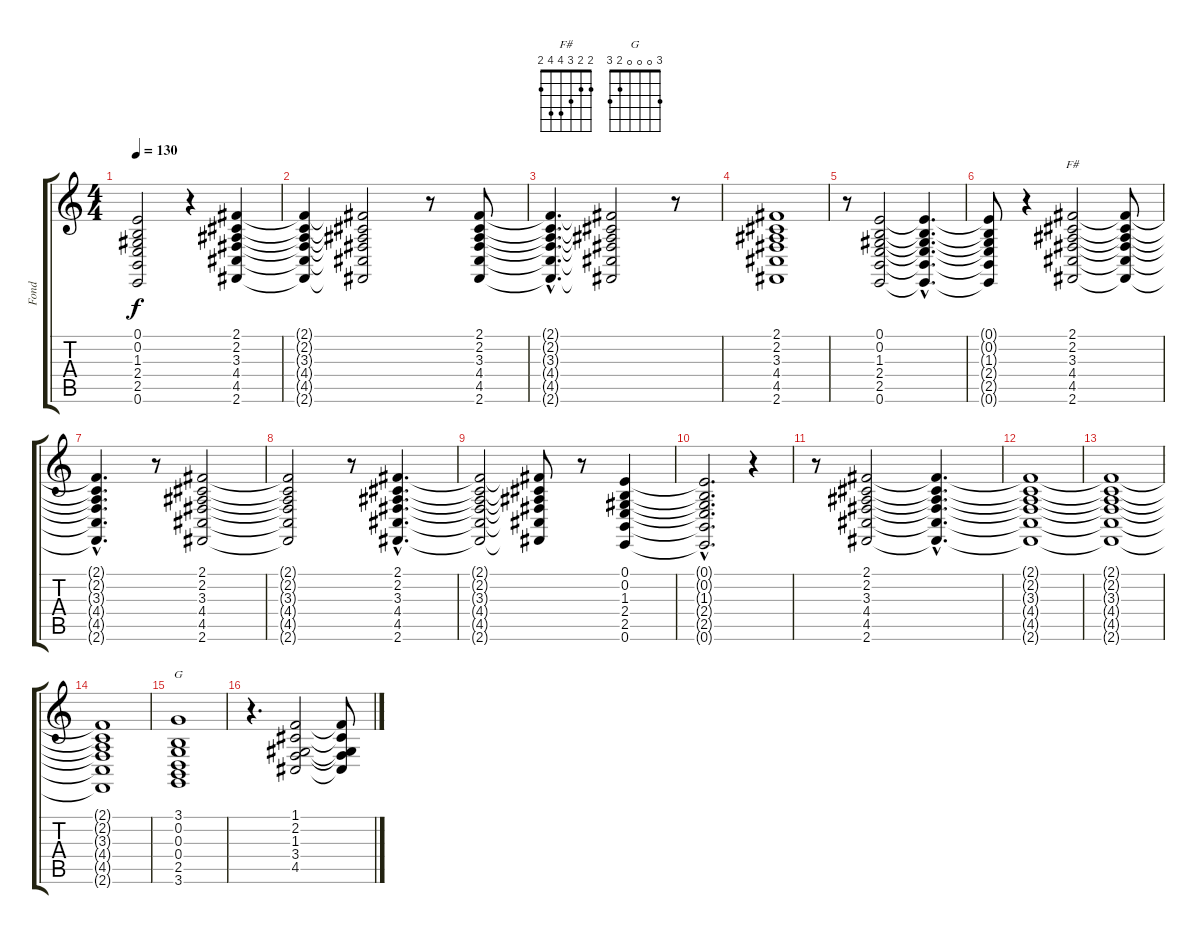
\track ("Fond" "Fond") {instrument stringensemble1}
\staff {score tabs}
\tuning (E4 B3 G3 D3 A2 E2) {hide}
\chord ("F#" 2 2 3 4 4 2)
\chord ("G" 3 0 0 0 2 3)
\ts (4 4)
\tempo 130
\clef g2
\ks c
(0.1{t} 0.2{t} 1.3{t} 2.4{t} 2.5{t} 0.6{t}).2{dy f} r.4 (2.1 2.2 3.3 4.4 4.5 2.6).4 |
(2.1{t} 2.2{t} 3.3{t} 4.4{t} 4.5{t} 2.6{t}).4 (2.1{t} 2.2{t} 3.3{t} 4.4{t} 4.5{t} 2.6{t}).2 r.8 (2.1 2.2 3.3 4.4 4.5 2.6).8 |
(2.1{hac t} 2.2{hac t} 3.3{hac t} 4.4{hac t} 4.5{hac t} 2.6{hac t}).4{d} (2.1{t} 2.2{t} 3.3{t} 4.4{t} 4.5{t} 2.6{t}).2 r.8 |
(2.1 2.2 3.3 4.4 4.5 2.6).1 |
r.8 (0.1 0.2 1.3 2.4 2.5 0.6).2 (0.1{hac t} 0.2{hac t} 1.3{hac t} 2.4{hac t} 2.5{hac t} 0.6{hac t}).4{d} |
(0.1{t} 0.2{t} 1.3{t} 2.4{t} 2.5{t} 0.6{t}).8 r.4 (2.1 2.2 3.3 4.4 4.5 2.6).2{ch "F#"} (2.1{t} 2.2{t} 3.3{t} 4.4{t} 4.5{t} 2.6{t}).8 |
(2.1{hac t} 2.2{hac t} 3.3{hac t} 4.4{hac t} 4.5{hac t} 2.6{hac t}).4{d} r.8 (2.1 2.2 3.3 4.4 4.5 2.6).2 |
(2.1{t} 2.2{t} 3.3{t} 4.4{t} 4.5{t} 2.6{t}).2 r.8 (2.1{hac} 2.2{hac} 3.3{hac} 4.4{hac} 4.5{hac} 2.6{hac}).4{d} |
(2.1{t} 2.2{t} 3.3{t} 4.4{t} 4.5{t} 2.6{t}).2 (2.1{t} 2.2{t} 3.3{t} 4.4{t} 4.5{t} 2.6{t}).8 r.8 (0.1 0.2 1.3 2.4 2.5 0.6).4 |
(0.1{hac t} 0.2{hac t} 1.3{hac t} 2.4{hac t} 2.5{hac t} 0.6{hac t}).2{d} r.4 |
r.8 (2.1 2.2 3.3 4.4 4.5 2.6).2 (2.1{hac t} 2.2{hac t} 3.3{hac t} 4.4{hac t} 4.5{hac t} 2.6{hac t}).4{d} |
(2.1{t} 2.2{t} 3.3{t} 4.4{t} 4.5{t} 2.6{t}).1 |
(2.1{t} 2.2{t} 3.3{t} 4.4{t} 4.5{t} 2.6{t}).1 |
(2.1{t} 2.2{t} 3.3{t} 4.4{t} 4.5{t} 2.6{t}).1 |
(3.1 0.2 0.3 0.4 2.5 3.6).1{ch "G"} |
r.4{d} (1.1 2.2 1.3 3.4 4.5).2 (1.1{t} 2.2{t} 1.3{t} 3.4{t} 4.5{t}).8
